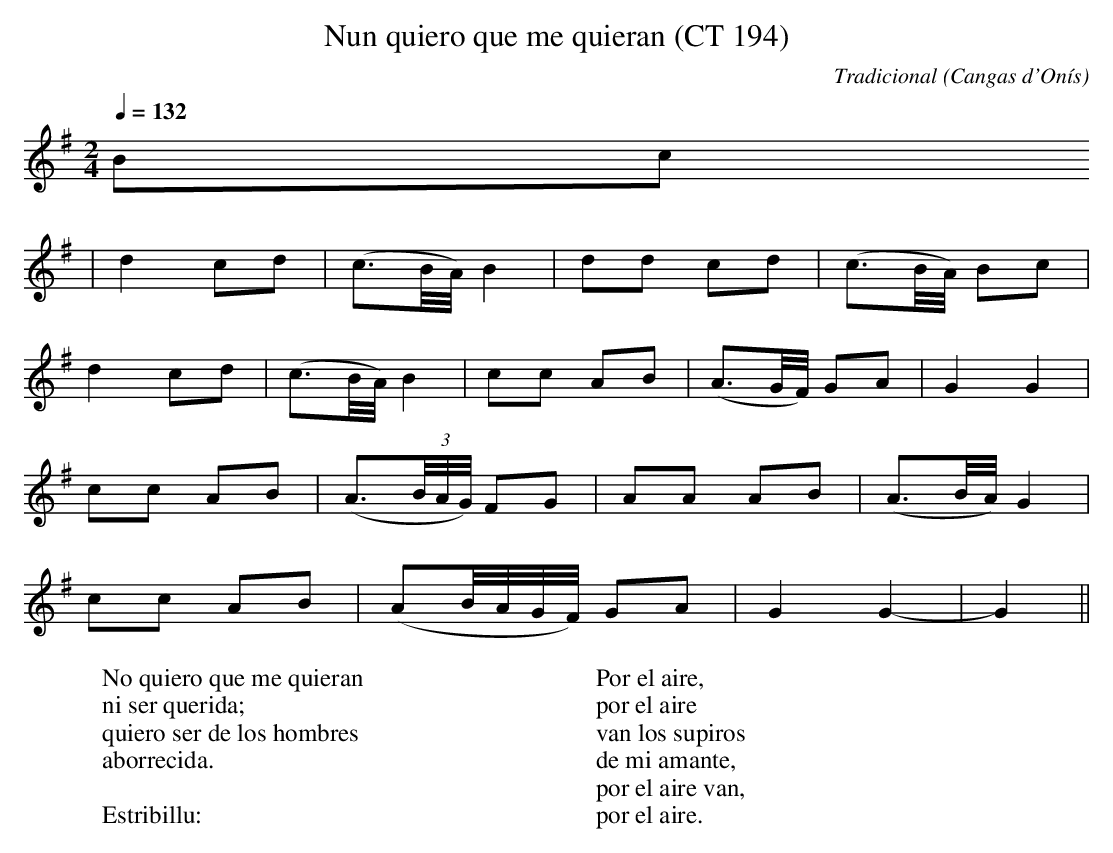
X:1
T:Nun quiero que me quieran (CT 194)
C:Tradicional
O:Cangas d'Onís
M:2/4
L:1/8
Q:1/4=132
K:G
Bc
|d2 cd|(c3/2B/4A/4) B2|dd cd|(c3/2B/4A/4) Bc|
d2 cd|(c3/2B/4A/4) B2|cc AB|(A3/2G/4F/4) GA|G2 G2|
cc AB|(A3/2(3B/4A/4G/4) FG|AA AB|(A3/2B/4A/4) G2|
cc AB|(AB/4A/4G/4F/4) GA|G2 G2-|G2||
W:No quiero que me quieran
W:ni ser querida;
W:quiero ser de los hombres
W:aborrecida.
W:
W:Estribillu:
W:
W:Por el aire,
W:por el aire
W:van los supiros
W:de mi amante,
W:por el aire van,
W:por el aire.
W:
